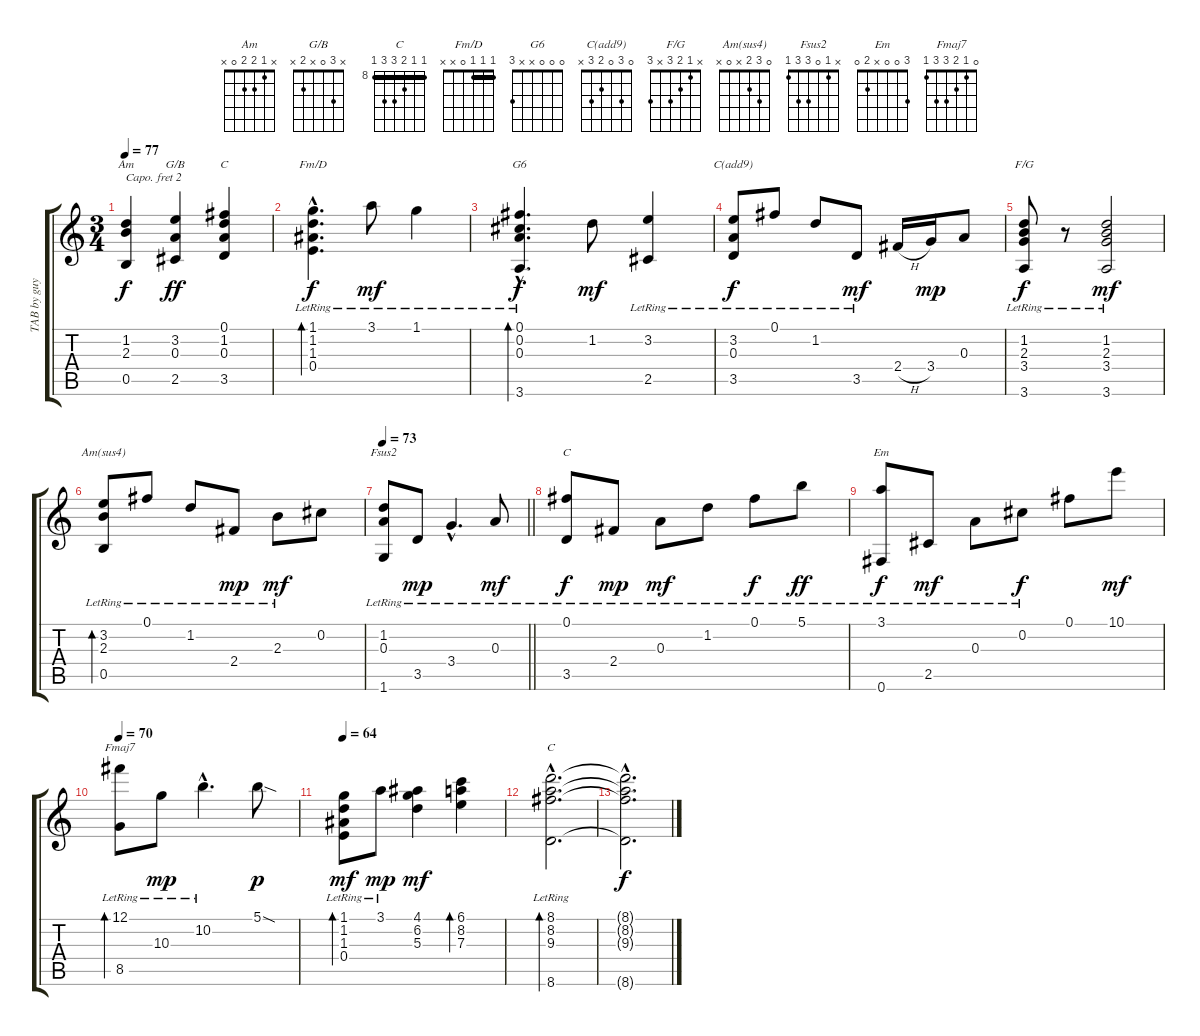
\track ("TAB by" "TAB by guy") {instrument acousticguitarnylon}
\staff {score tabs}
\capo 2
\tuning (E4 B3 G3 D3 A2 E2) {hide}
\chord ("Am" x 1 2 2 0 x)
\chord ("G/B" x 3 0 x 2 x)
\chord ("C" 0 1 0 x 3 x)
\chord ("Fm/D" 1 1 1 0 x x) {barre 1}
\chord ("G6" 0 0 0 x x 3)
\chord ("C(add9)" 0 3 0 2 3 x)
\chord ("F/G" x 1 2 3 x 3)
\chord ("Am(sus4)" 0 3 2 x 0 x)
\chord ("Fsus2" x 1 0 3 3 1)
\chord ("C" x 1 0 2 3 x)
\chord ("Em" 3 0 0 x 2 0)
\chord ("Fmaj7" 0 1 2 3 3 1)
\chord ("C" 8 8 9 10 10 8) {firstfret 8 barre 8}
\ts (3 4)
\tempo 77
\clef g2
\ks c
(1.2 2.3 0.5).4{ch "Am" dy f} (3.2 0.3 2.5).4{ch "G/B" dy ff} (0.1 1.2 0.3 3.5).4{ch "C"} |
(1.1{hac lr} 1.2{hac lr} 1.3{hac lr} 0.4{hac lr}).4{d bd 120 ch "Fm/D" dy f} 3.1{lr}.8{dy mf} 1.1{lr}.4 |
(0.1{hac} 0.2{hac} 0.3{hac lr} 3.6{hac lr}).4{d bd 120 ch "G6" dy f} 1.2.8{dy mf} (3.2{lr} 2.5).4 |
(3.2{lr} 0.3{lr} 3.5{lr}).8{ch "C(add9)" dy f} 0.1{lr}.8 1.2{lr}.8 3.5{lr}.8{dy mf} 2.4{h}.16 3.4.16{dy mp} 0.3.8 |
(1.2{lr} 2.3{lr} 3.4{lr} 3.6{lr}).8{ch "F/G" dy f} r.8 (1.2{lr} 2.3{lr} 3.4{lr} 3.6{lr}).2{dy mf} |
(3.2{lr} 2.3{lr} 0.5{lr}).8{bd 120 ch "Am(sus4)"} 0.1{lr}.8 1.2{lr}.8 2.4{lr}.8{dy mp} 2.3{lr}.8{dy mf} 0.2.8 |
\tempo 73
\barLineRight lightlight
(1.2{lr} 0.3{lr} 1.6{lr}).8{ch "Fsus2"} 3.5{lr}.8{dy mp} 3.4{hac lr}.4{d} 0.3{lr}.8{dy mf} |
(0.1{lr} 3.5{lr}).8{ch "C" dy f} 2.4{lr}.8{dy mp} 0.3{lr}.8{dy mf} 1.2{lr}.8 0.1{lr}.8{dy f} 5.1{lr}.8{dy ff} |
(3.1{lr} 0.6{lr}).8{ch "Em" dy f} 2.5{lr}.8{dy mf} 0.3{lr}.8 0.2{lr}.8{dy f} 0.1.8 10.1.8{dy mf} |
\tempo 70
(12.1{lr} 8.5{lr}).8{bd 60 ch "Fmaj7"} 10.3{lr}.8{dy mp} 10.2{hac lr}.4{d} 5.1{sod}.8{dy p} |
\tempo 64
(1.1 1.2{lr} 1.3{lr} 0.4{lr}).8{bd 120 dy mf} 3.1{lr}.8{dy mp} (4.1 6.2 5.3).4{dy mf} (6.1 8.2 7.3).4{bd 240} |
(8.1{hac lr} 8.2{hac lr} 9.3{hac lr} 8.6{hac lr}).2{d bd 480 ch "C"} |
(8.1{hac t} 8.2{hac t} 9.3{hac t} 8.6{hac t}).2{d dy f}
